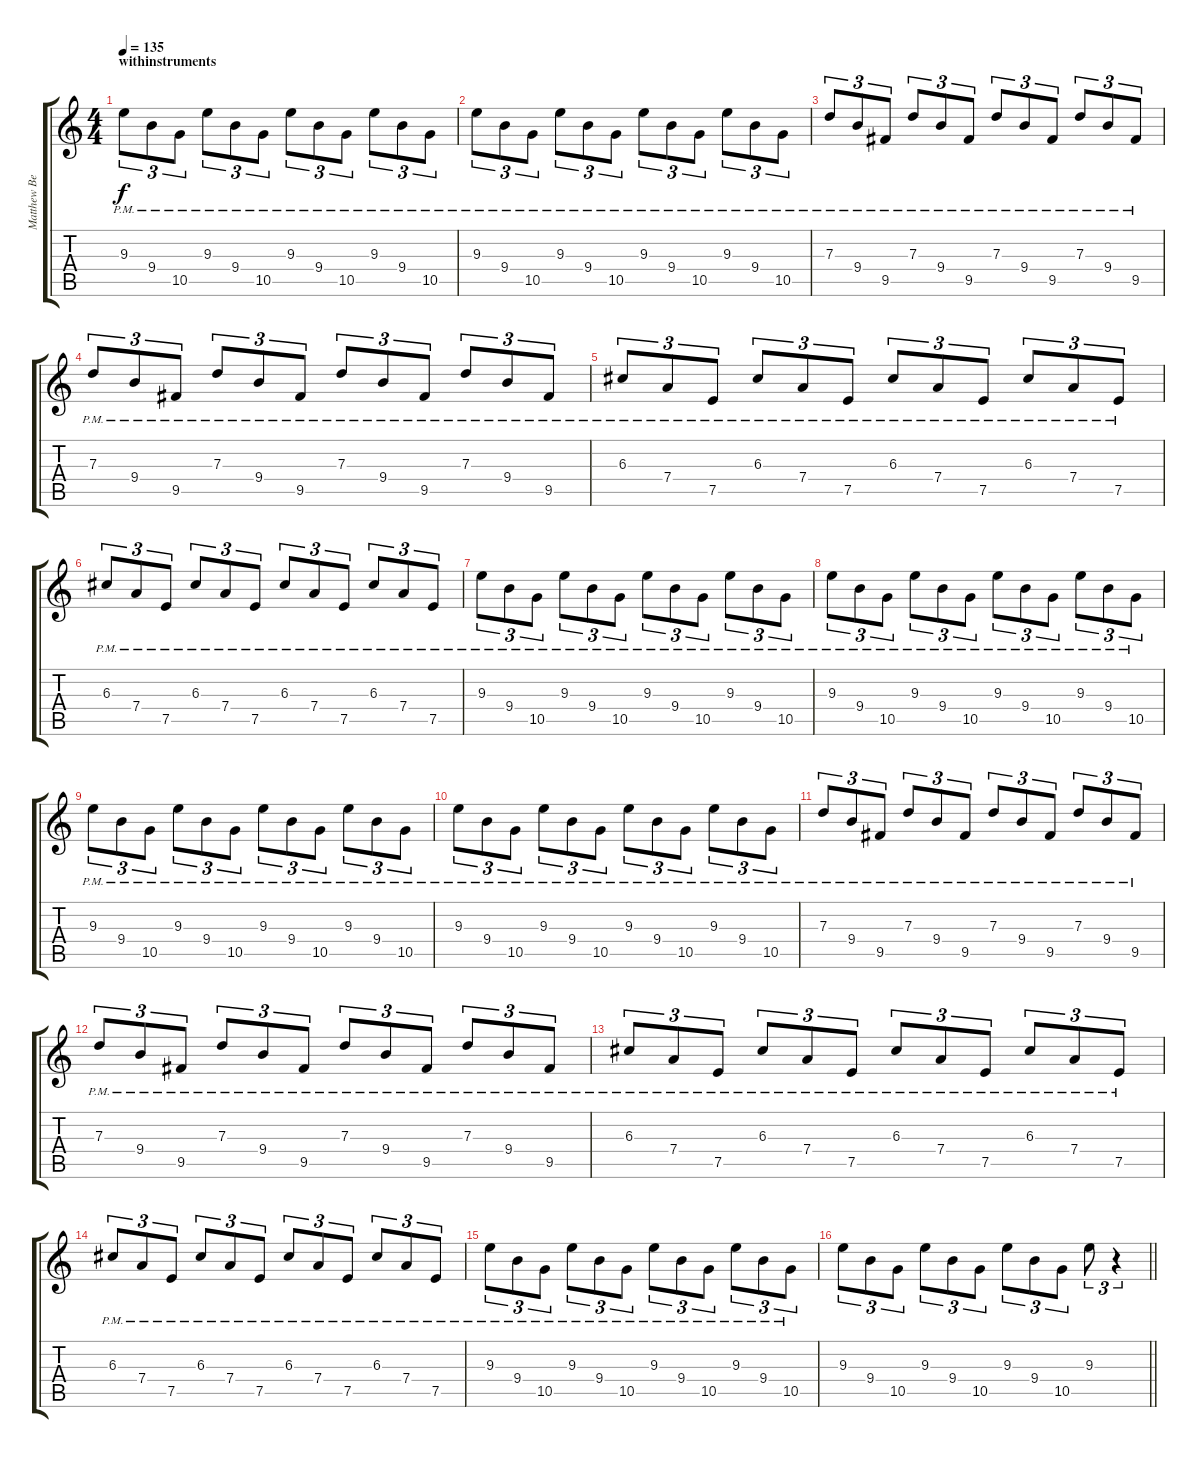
\track ("Matthew Bellamy (Guitar)" "Matthew Be") {instrument distortionguitar}
\staff {score tabs}
\tuning (E4 B3 G3 D3 A2 E2) {hide}
\ts (4 4)
\section ("" "withinstruments")
\tempo 135
\clef g2
\ks c
9.3{pm}.8{tu (3 2) dy f instrument distortionguitar} 9.4{pm}.8{tu (3 2)} 10.5{pm}.8{tu (3 2)} 9.3{pm}.8{tu (3 2)} 9.4{pm}.8{tu (3 2)} 10.5{pm}.8{tu (3 2)} 9.3{pm}.8{tu (3 2)} 9.4{pm}.8{tu (3 2)} 10.5{pm}.8{tu (3 2)} 9.3{pm}.8{tu (3 2)} 9.4{pm}.8{tu (3 2)} 10.5{pm}.8{tu (3 2)} |
9.3{pm}.8{tu (3 2)} 9.4{pm}.8{tu (3 2)} 10.5{pm}.8{tu (3 2)} 9.3{pm}.8{tu (3 2)} 9.4{pm}.8{tu (3 2)} 10.5{pm}.8{tu (3 2)} 9.3{pm}.8{tu (3 2)} 9.4{pm}.8{tu (3 2)} 10.5{pm}.8{tu (3 2)} 9.3{pm}.8{tu (3 2)} 9.4{pm}.8{tu (3 2)} 10.5{pm}.8{tu (3 2)} |
7.3{pm}.8{tu (3 2)} 9.4{pm}.8{tu (3 2)} 9.5{pm}.8{tu (3 2)} 7.3{pm}.8{tu (3 2)} 9.4{pm}.8{tu (3 2)} 9.5{pm}.8{tu (3 2)} 7.3{pm}.8{tu (3 2)} 9.4{pm}.8{tu (3 2)} 9.5{pm}.8{tu (3 2)} 7.3{pm}.8{tu (3 2)} 9.4{pm}.8{tu (3 2)} 9.5{pm}.8{tu (3 2)} |
7.3{pm}.8{tu (3 2)} 9.4{pm}.8{tu (3 2)} 9.5{pm}.8{tu (3 2)} 7.3{pm}.8{tu (3 2)} 9.4{pm}.8{tu (3 2)} 9.5{pm}.8{tu (3 2)} 7.3{pm}.8{tu (3 2)} 9.4{pm}.8{tu (3 2)} 9.5{pm}.8{tu (3 2)} 7.3{pm}.8{tu (3 2)} 9.4{pm}.8{tu (3 2)} 9.5{pm}.8{tu (3 2)} |
6.3{pm}.8{tu (3 2)} 7.4{pm}.8{tu (3 2)} 7.5{pm}.8{tu (3 2)} 6.3{pm}.8{tu (3 2)} 7.4{pm}.8{tu (3 2)} 7.5{pm}.8{tu (3 2)} 6.3{pm}.8{tu (3 2)} 7.4{pm}.8{tu (3 2)} 7.5{pm}.8{tu (3 2)} 6.3{pm}.8{tu (3 2)} 7.4{pm}.8{tu (3 2)} 7.5{pm}.8{tu (3 2)} |
6.3{pm}.8{tu (3 2)} 7.4{pm}.8{tu (3 2)} 7.5{pm}.8{tu (3 2)} 6.3{pm}.8{tu (3 2)} 7.4{pm}.8{tu (3 2)} 7.5{pm}.8{tu (3 2)} 6.3{pm}.8{tu (3 2)} 7.4{pm}.8{tu (3 2)} 7.5{pm}.8{tu (3 2)} 6.3{pm}.8{tu (3 2)} 7.4{pm}.8{tu (3 2)} 7.5{pm}.8{tu (3 2)} |
9.3{pm}.8{tu (3 2)} 9.4{pm}.8{tu (3 2)} 10.5{pm}.8{tu (3 2)} 9.3{pm}.8{tu (3 2)} 9.4{pm}.8{tu (3 2)} 10.5{pm}.8{tu (3 2)} 9.3{pm}.8{tu (3 2)} 9.4{pm}.8{tu (3 2)} 10.5{pm}.8{tu (3 2)} 9.3{pm}.8{tu (3 2)} 9.4{pm}.8{tu (3 2)} 10.5{pm}.8{tu (3 2)} |
9.3{pm}.8{tu (3 2)} 9.4{pm}.8{tu (3 2)} 10.5{pm}.8{tu (3 2)} 9.3{pm}.8{tu (3 2)} 9.4{pm}.8{tu (3 2)} 10.5{pm}.8{tu (3 2)} 9.3{pm}.8{tu (3 2)} 9.4{pm}.8{tu (3 2)} 10.5{pm}.8{tu (3 2)} 9.3{pm}.8{tu (3 2)} 9.4{pm}.8{tu (3 2)} 10.5{pm}.8{tu (3 2)} |
9.3{pm}.8{tu (3 2)} 9.4{pm}.8{tu (3 2)} 10.5{pm}.8{tu (3 2)} 9.3{pm}.8{tu (3 2)} 9.4{pm}.8{tu (3 2)} 10.5{pm}.8{tu (3 2)} 9.3{pm}.8{tu (3 2)} 9.4{pm}.8{tu (3 2)} 10.5{pm}.8{tu (3 2)} 9.3{pm}.8{tu (3 2)} 9.4{pm}.8{tu (3 2)} 10.5{pm}.8{tu (3 2)} |
9.3{pm}.8{tu (3 2)} 9.4{pm}.8{tu (3 2)} 10.5{pm}.8{tu (3 2)} 9.3{pm}.8{tu (3 2)} 9.4{pm}.8{tu (3 2)} 10.5{pm}.8{tu (3 2)} 9.3{pm}.8{tu (3 2)} 9.4{pm}.8{tu (3 2)} 10.5{pm}.8{tu (3 2)} 9.3{pm}.8{tu (3 2)} 9.4{pm}.8{tu (3 2)} 10.5{pm}.8{tu (3 2)} |
7.3{pm}.8{tu (3 2)} 9.4{pm}.8{tu (3 2)} 9.5{pm}.8{tu (3 2)} 7.3{pm}.8{tu (3 2)} 9.4{pm}.8{tu (3 2)} 9.5{pm}.8{tu (3 2)} 7.3{pm}.8{tu (3 2)} 9.4{pm}.8{tu (3 2)} 9.5{pm}.8{tu (3 2)} 7.3{pm}.8{tu (3 2)} 9.4{pm}.8{tu (3 2)} 9.5{pm}.8{tu (3 2)} |
7.3{pm}.8{tu (3 2)} 9.4{pm}.8{tu (3 2)} 9.5{pm}.8{tu (3 2)} 7.3{pm}.8{tu (3 2)} 9.4{pm}.8{tu (3 2)} 9.5{pm}.8{tu (3 2)} 7.3{pm}.8{tu (3 2)} 9.4{pm}.8{tu (3 2)} 9.5{pm}.8{tu (3 2)} 7.3{pm}.8{tu (3 2)} 9.4{pm}.8{tu (3 2)} 9.5{pm}.8{tu (3 2)} |
6.3{pm}.8{tu (3 2)} 7.4{pm}.8{tu (3 2)} 7.5{pm}.8{tu (3 2)} 6.3{pm}.8{tu (3 2)} 7.4{pm}.8{tu (3 2)} 7.5{pm}.8{tu (3 2)} 6.3{pm}.8{tu (3 2)} 7.4{pm}.8{tu (3 2)} 7.5{pm}.8{tu (3 2)} 6.3{pm}.8{tu (3 2)} 7.4{pm}.8{tu (3 2)} 7.5{pm}.8{tu (3 2)} |
6.3{pm}.8{tu (3 2)} 7.4{pm}.8{tu (3 2)} 7.5{pm}.8{tu (3 2)} 6.3{pm}.8{tu (3 2)} 7.4{pm}.8{tu (3 2)} 7.5{pm}.8{tu (3 2)} 6.3{pm}.8{tu (3 2)} 7.4{pm}.8{tu (3 2)} 7.5{pm}.8{tu (3 2)} 6.3{pm}.8{tu (3 2)} 7.4{pm}.8{tu (3 2)} 7.5{pm}.8{tu (3 2)} |
9.3{pm}.8{tu (3 2) volume 11} 9.4{pm}.8{tu (3 2)} 10.5{pm}.8{tu (3 2)} 9.3{pm}.8{tu (3 2)} 9.4{pm}.8{tu (3 2)} 10.5{pm}.8{tu (3 2)} 9.3{pm}.8{tu (3 2)} 9.4{pm}.8{tu (3 2)} 10.5{pm}.8{tu (3 2)} 9.3{pm}.8{tu (3 2)} 9.4{pm}.8{tu (3 2)} 10.5{pm}.8{tu (3 2)} |
\barLineRight lightlight
9.3.8{tu (3 2)} 9.4.8{tu (3 2)} 10.5.8{tu (3 2)} 9.3.8{tu (3 2)} 9.4.8{tu (3 2)} 10.5.8{tu (3 2)} 9.3.8{tu (3 2)} 9.4.8{tu (3 2)} 10.5.8{tu (3 2)} 9.3.8{tu (3 2)} r.4{tu (3 2)}
